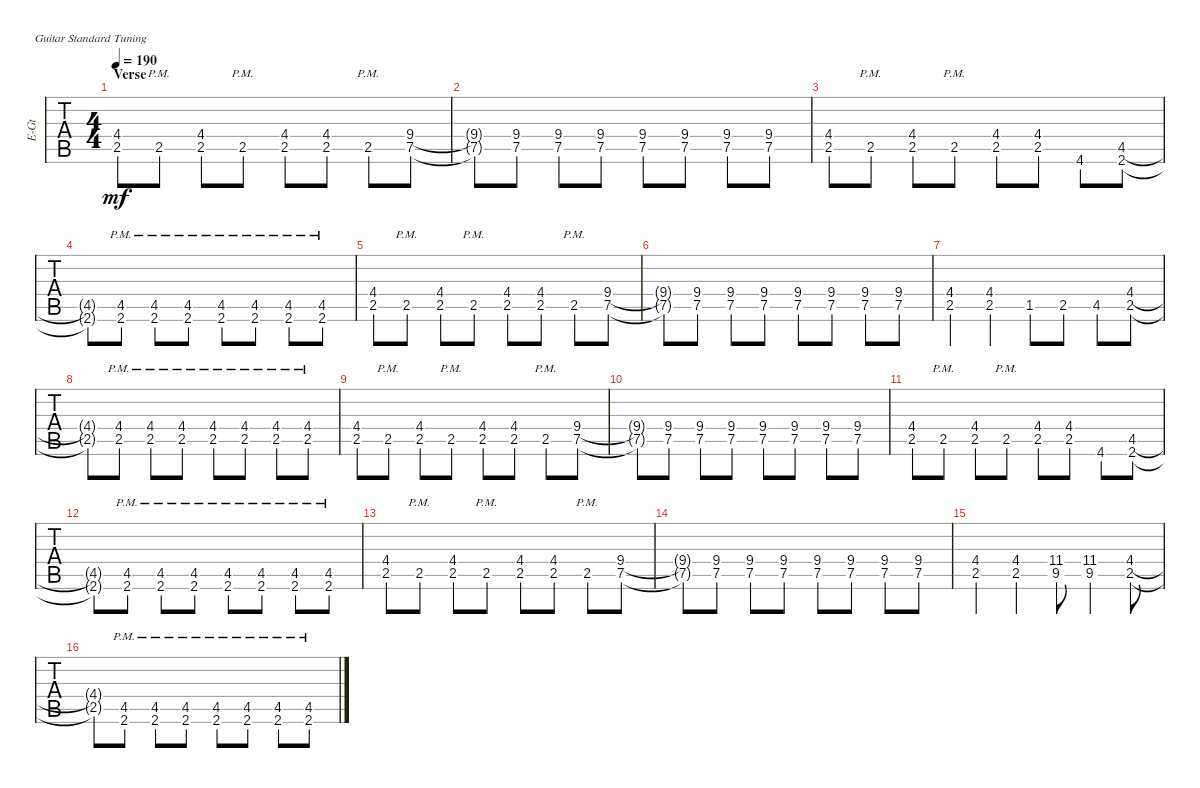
\defaultSystemsLayout 4
\bracketExtendMode groupsimilarinstruments
\otherSystemsTrackNameOrientation horizontal
\track ("Matthew" "E-Gt") {instrument distortionguitar}
\staff {tabs}
\tuning (E4 B3 G3 D3 A2 E2)
\ts (4 4)
\section ("" "Verse")
\tempo 190
\clef g2
\ks c
(2.5 4.4{acc #}).8{dy mf} 2.5{pm}.8 (2.5 4.4{acc #}).8 2.5{pm}.8 (2.5 4.4{acc #}).8 (2.5 4.4{acc #}).8 2.5{pm}.8 (7.5 9.4).8 |
(7.5{t} 9.4{t}).8 (7.5 9.4).8 (7.5 9.4).8 (7.5 9.4).8 (7.5 9.4).8 (7.5 9.4).8 (7.5 9.4).8 (7.5 9.4).8 |
(2.5 4.4{acc #}).8 2.5{pm}.8 (2.5 4.4{acc #}).8 2.5{pm}.8 (2.5 4.4{acc #}).8 (2.5 4.4{acc #}).8 4.6{acc #}.8 (4.5{acc #} 2.6{acc #}).8 |
(4.5{t acc #} 2.6{t acc #}).8 (4.5{pm acc #} 2.6{pm acc #}).8 (4.5{pm acc #} 2.6{pm acc #}).8 (4.5{pm acc #} 2.6{pm acc #}).8 (4.5{pm acc #} 2.6{pm acc #}).8 (4.5{pm acc #} 2.6{pm acc #}).8 (4.5{pm acc #} 2.6{pm acc #}).8 (4.5{pm acc #} 2.6{pm acc #}).8 |
(2.5 4.4{acc #}).8 2.5{pm}.8 (2.5 4.4{acc #}).8 2.5{pm}.8 (2.5 4.4{acc #}).8 (2.5 4.4{acc #}).8 2.5{pm}.8 (7.5 9.4).8 |
(7.5{t} 9.4{t}).8 (7.5 9.4).8 (7.5 9.4).8 (7.5 9.4).8 (7.5 9.4).8 (7.5 9.4).8 (7.5 9.4).8 (7.5 9.4).8 |
(2.5 4.4{acc #}).4 (2.5 4.4{acc #}).4 1.5{acc #}.8 2.5.8 4.5{acc #}.8 (2.5 4.4{acc #}).8 |
(2.5{t} 4.4{t acc #}).8 (2.5{pm} 4.4{pm acc #}).8 (2.5{pm} 4.4{pm acc #}).8 (2.5{pm} 4.4{pm acc #}).8 (2.5{pm} 4.4{pm acc #}).8 (2.5{pm} 4.4{pm acc #}).8 (2.5{pm} 4.4{pm acc #}).8 (2.5{pm} 4.4{pm acc #}).8 |
(2.5 4.4{acc #}).8 2.5{pm}.8 (2.5 4.4{acc #}).8 2.5{pm}.8 (2.5 4.4{acc #}).8 (2.5 4.4{acc #}).8 2.5{pm}.8 (7.5 9.4).8 |
(7.5{t} 9.4{t}).8 (7.5 9.4).8 (7.5 9.4).8 (7.5 9.4).8 (7.5 9.4).8 (7.5 9.4).8 (7.5 9.4).8 (7.5 9.4).8 |
(2.5 4.4{acc #}).8 2.5{pm}.8 (2.5 4.4{acc #}).8 2.5{pm}.8 (2.5 4.4{acc #}).8 (2.5 4.4{acc #}).8 4.6{acc #}.8 (4.5{acc #} 2.6{acc #}).8 |
(4.5{t acc #} 2.6{t acc #}).8 (4.5{pm acc #} 2.6{pm acc #}).8 (4.5{pm acc #} 2.6{pm acc #}).8 (4.5{pm acc #} 2.6{pm acc #}).8 (4.5{pm acc #} 2.6{pm acc #}).8 (4.5{pm acc #} 2.6{pm acc #}).8 (4.5{pm acc #} 2.6{pm acc #}).8 (4.5{pm acc #} 2.6{pm acc #}).8 |
(2.5 4.4{acc #}).8 2.5{pm}.8 (2.5 4.4{acc #}).8 2.5{pm}.8 (2.5 4.4{acc #}).8 (2.5 4.4{acc #}).8 2.5{pm}.8 (7.5 9.4).8 |
(7.5{t} 9.4{t}).8 (7.5 9.4).8 (7.5 9.4).8 (7.5 9.4).8 (7.5 9.4).8 (7.5 9.4).8 (7.5 9.4).8 (7.5 9.4).8 |
(2.5 4.4{acc #}).4 (2.5 4.4{acc #}).4 (9.5{acc #} 11.4{acc #}).8 (9.5{acc #} 11.4{acc #}).4 (2.5 4.4{acc #}).8 |
(2.5{t} 4.4{t acc #}).8 (2.6{pm acc #} 4.5{pm acc #}).8 (2.6{pm acc #} 4.5{pm acc #}).8 (2.6{pm acc #} 4.5{pm acc #}).8 (2.6{pm acc #} 4.5{pm acc #}).8 (2.6{pm acc #} 4.5{pm acc #}).8 (2.6{pm acc #} 4.5{pm acc #}).8 (2.6{pm acc #} 4.5{pm acc #}).8
